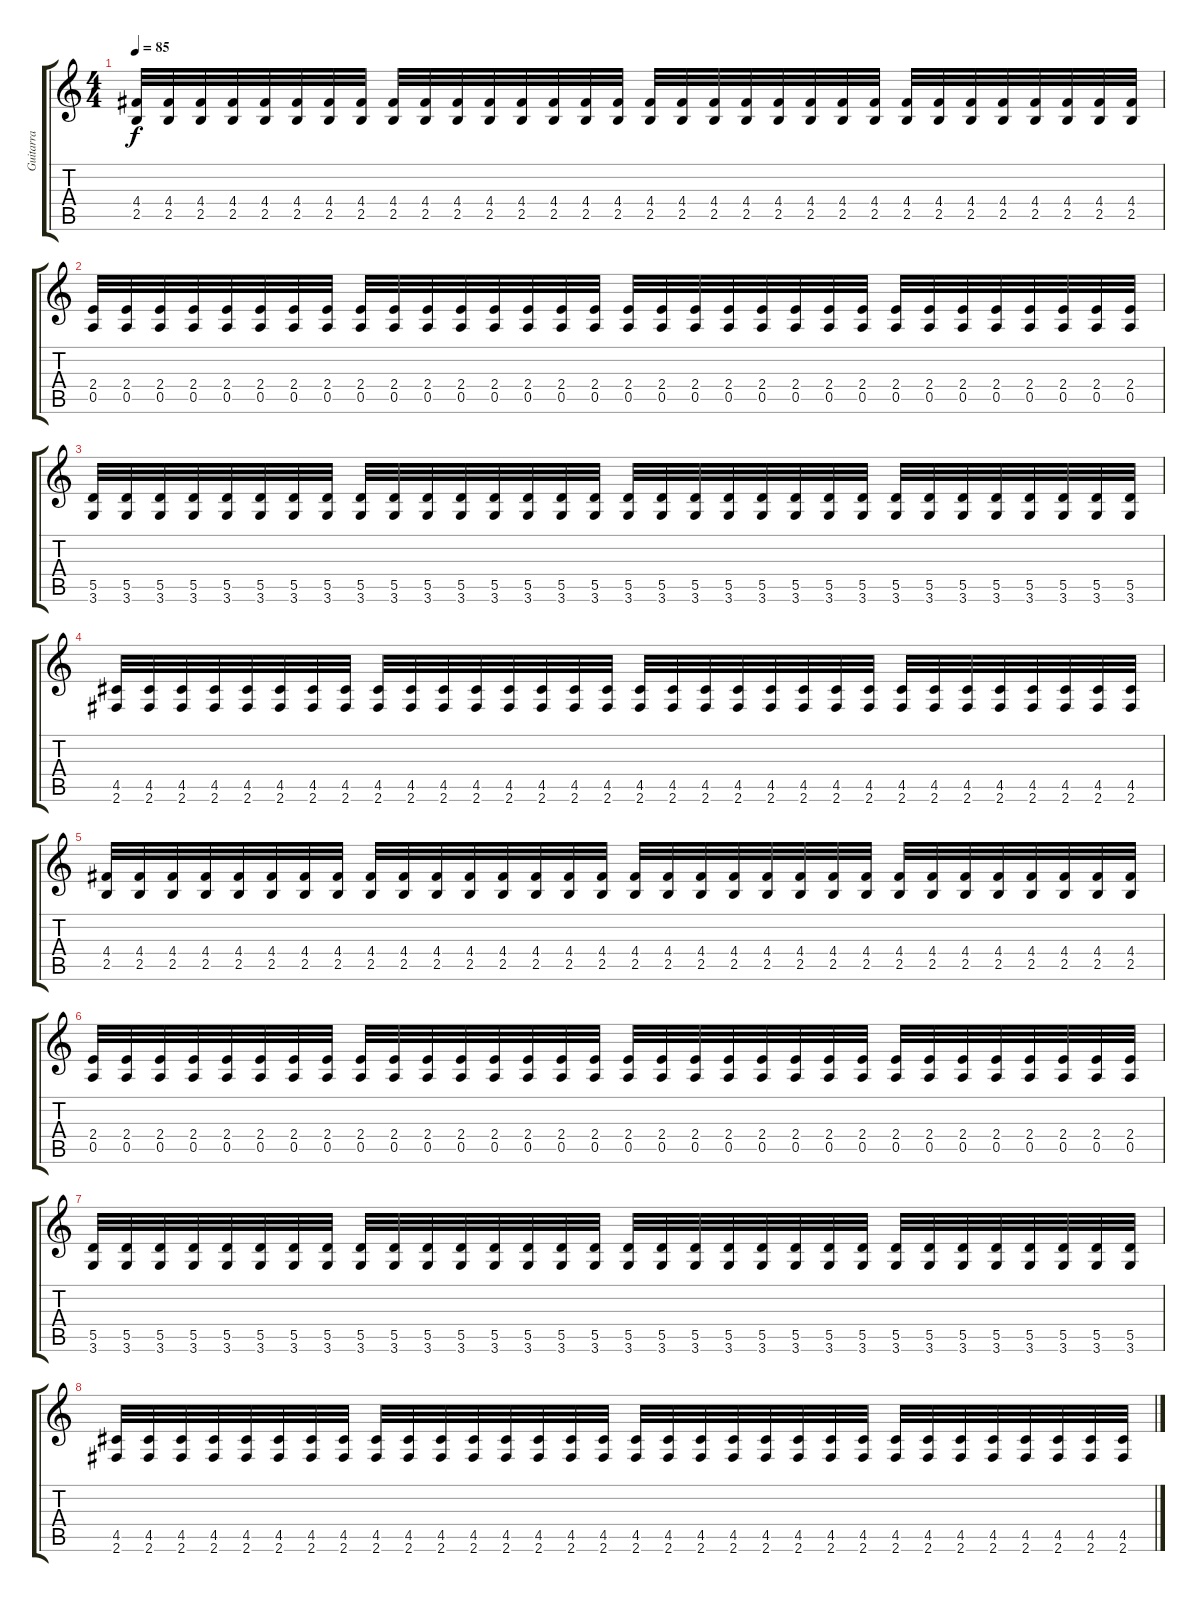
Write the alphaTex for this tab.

\track ("Guitarra" "Guitarra") {instrument distortionguitar}
\staff {score tabs}
\tuning (E4 B3 G3 D3 A2 E2) {hide}
\ts (4 4)
\tempo 85
\clef g2
\ks c
(4.4 2.5).32{dy f balance 11} (4.4 2.5).32 (4.4 2.5).32 (4.4 2.5).32 (4.4 2.5).32 (4.4 2.5).32 (4.4 2.5).32 (4.4 2.5).32 (4.4 2.5).32 (4.4 2.5).32 (4.4 2.5).32 (4.4 2.5).32 (4.4 2.5).32 (4.4 2.5).32 (4.4 2.5).32 (4.4 2.5).32 (4.4 2.5).32 (4.4 2.5).32 (4.4 2.5).32 (4.4 2.5).32 (4.4 2.5).32 (4.4 2.5).32 (4.4 2.5).32 (4.4 2.5).32 (4.4 2.5).32 (4.4 2.5).32 (4.4 2.5).32 (4.4 2.5).32 (4.4 2.5).32 (4.4 2.5).32 (4.4 2.5).32 (4.4 2.5).32 |
(2.4 0.5).32 (2.4 0.5).32 (2.4 0.5).32 (2.4 0.5).32 (2.4 0.5).32 (2.4 0.5).32 (2.4 0.5).32 (2.4 0.5).32 (2.4 0.5).32 (2.4 0.5).32 (2.4 0.5).32 (2.4 0.5).32 (2.4 0.5).32 (2.4 0.5).32 (2.4 0.5).32 (2.4 0.5).32 (2.4 0.5).32 (2.4 0.5).32 (2.4 0.5).32 (2.4 0.5).32 (2.4 0.5).32 (2.4 0.5).32 (2.4 0.5).32 (2.4 0.5).32 (2.4 0.5).32 (2.4 0.5).32 (2.4 0.5).32 (2.4 0.5).32 (2.4 0.5).32 (2.4 0.5).32 (2.4 0.5).32 (2.4 0.5).32 |
(5.5 3.6).32 (5.5 3.6).32 (5.5 3.6).32 (5.5 3.6).32 (5.5 3.6).32 (5.5 3.6).32 (5.5 3.6).32 (5.5 3.6).32 (5.5 3.6).32 (5.5 3.6).32 (5.5 3.6).32 (5.5 3.6).32 (5.5 3.6).32 (5.5 3.6).32 (5.5 3.6).32 (5.5 3.6).32 (5.5 3.6).32 (5.5 3.6).32 (5.5 3.6).32 (5.5 3.6).32 (5.5 3.6).32 (5.5 3.6).32 (5.5 3.6).32 (5.5 3.6).32 (5.5 3.6).32 (5.5 3.6).32 (5.5 3.6).32 (5.5 3.6).32 (5.5 3.6).32 (5.5 3.6).32 (5.5 3.6).32 (5.5 3.6).32 |
(4.5 2.6).32 (4.5 2.6).32 (4.5 2.6).32 (4.5 2.6).32 (4.5 2.6).32 (4.5 2.6).32 (4.5 2.6).32 (4.5 2.6).32 (4.5 2.6).32 (4.5 2.6).32 (4.5 2.6).32 (4.5 2.6).32 (4.5 2.6).32 (4.5 2.6).32 (4.5 2.6).32 (4.5 2.6).32 (4.5 2.6).32 (4.5 2.6).32 (4.5 2.6).32 (4.5 2.6).32 (4.5 2.6).32 (4.5 2.6).32 (4.5 2.6).32 (4.5 2.6).32 (4.5 2.6).32 (4.5 2.6).32 (4.5 2.6).32 (4.5 2.6).32 (4.5 2.6).32 (4.5 2.6).32 (4.5 2.6).32 (4.5 2.6).32 |
(4.4 2.5).32{balance 11} (4.4 2.5).32 (4.4 2.5).32 (4.4 2.5).32 (4.4 2.5).32 (4.4 2.5).32 (4.4 2.5).32 (4.4 2.5).32 (4.4 2.5).32 (4.4 2.5).32 (4.4 2.5).32 (4.4 2.5).32 (4.4 2.5).32 (4.4 2.5).32 (4.4 2.5).32 (4.4 2.5).32 (4.4 2.5).32 (4.4 2.5).32 (4.4 2.5).32 (4.4 2.5).32 (4.4 2.5).32 (4.4 2.5).32 (4.4 2.5).32 (4.4 2.5).32 (4.4 2.5).32 (4.4 2.5).32 (4.4 2.5).32 (4.4 2.5).32 (4.4 2.5).32 (4.4 2.5).32 (4.4 2.5).32 (4.4 2.5).32 |
(2.4 0.5).32{volume 9} (2.4 0.5).32 (2.4 0.5).32 (2.4 0.5).32 (2.4 0.5).32 (2.4 0.5).32 (2.4 0.5).32 (2.4 0.5).32 (2.4 0.5).32 (2.4 0.5).32 (2.4 0.5).32 (2.4 0.5).32 (2.4 0.5).32 (2.4 0.5).32 (2.4 0.5).32 (2.4 0.5).32 (2.4 0.5).32 (2.4 0.5).32 (2.4 0.5).32 (2.4 0.5).32 (2.4 0.5).32 (2.4 0.5).32 (2.4 0.5).32 (2.4 0.5).32 (2.4 0.5).32 (2.4 0.5).32 (2.4 0.5).32 (2.4 0.5).32 (2.4 0.5).32 (2.4 0.5).32 (2.4 0.5).32 (2.4 0.5).32 |
(5.5 3.6).32{volume 4} (5.5 3.6).32 (5.5 3.6).32 (5.5 3.6).32 (5.5 3.6).32 (5.5 3.6).32 (5.5 3.6).32 (5.5 3.6).32 (5.5 3.6).32 (5.5 3.6).32 (5.5 3.6).32 (5.5 3.6).32 (5.5 3.6).32 (5.5 3.6).32 (5.5 3.6).32 (5.5 3.6).32 (5.5 3.6).32 (5.5 3.6).32 (5.5 3.6).32 (5.5 3.6).32 (5.5 3.6).32 (5.5 3.6).32 (5.5 3.6).32 (5.5 3.6).32 (5.5 3.6).32 (5.5 3.6).32 (5.5 3.6).32 (5.5 3.6).32 (5.5 3.6).32 (5.5 3.6).32 (5.5 3.6).32 (5.5 3.6).32 |
(4.5 2.6).32{volume 0} (4.5 2.6).32 (4.5 2.6).32 (4.5 2.6).32 (4.5 2.6).32 (4.5 2.6).32 (4.5 2.6).32 (4.5 2.6).32 (4.5 2.6).32 (4.5 2.6).32 (4.5 2.6).32 (4.5 2.6).32 (4.5 2.6).32 (4.5 2.6).32 (4.5 2.6).32 (4.5 2.6).32 (4.5 2.6).32 (4.5 2.6).32 (4.5 2.6).32 (4.5 2.6).32 (4.5 2.6).32 (4.5 2.6).32 (4.5 2.6).32 (4.5 2.6).32 (4.5 2.6).32 (4.5 2.6).32 (4.5 2.6).32 (4.5 2.6).32 (4.5 2.6).32 (4.5 2.6).32 (4.5 2.6).32 (4.5 2.6).32
